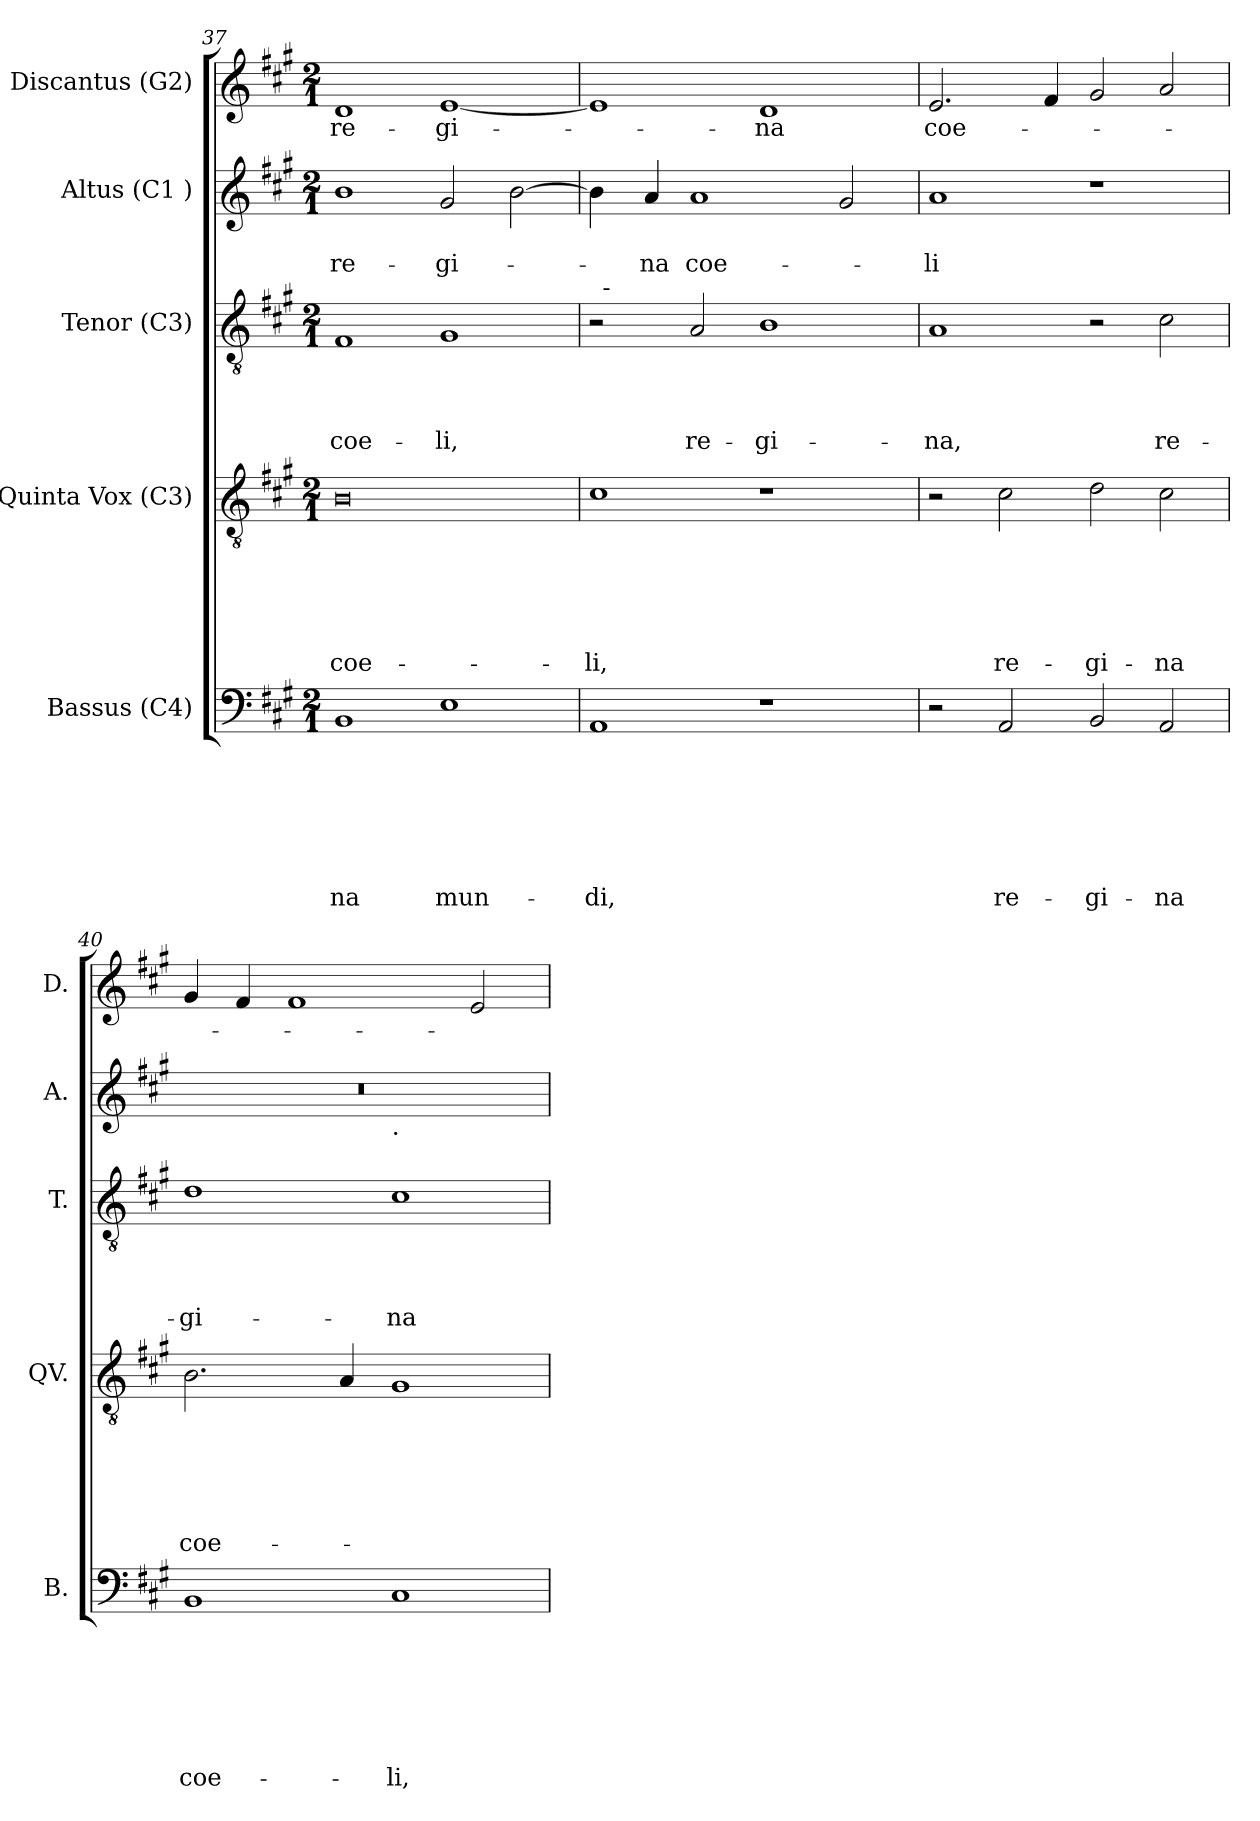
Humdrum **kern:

**kern	**text	**text	**text	**text	**text	**text	**text	**kern	**text	**text	**text	**text	**text	**text	**kern	**text	**text	**text	**text	**kern	**text	**text	**kern	**text
*part5	*part5	*part5	*part5	*part5	*part5	*part5	*part5	*part4	*part4	*part4	*part4	*part4	*part4	*part4	*part3	*part3	*part3	*part3	*part3	*part2	*part2	*part2	*part1	*part1
*staff5	*staff5	*staff5	*staff5	*staff5	*staff5	*staff5	*staff5	*staff4	*staff4	*staff4	*staff4	*staff4	*staff4	*staff4	*staff3	*staff3	*staff3	*staff3	*staff3	*staff2	*staff2	*staff2	*staff1	*staff1
*I"Bassus (C4)	*	*	*	*	*	*	*	*I"Quinta Vox (C3)	*	*	*	*	*	*	*I"Tenor (C3)	*	*	*	*	*I"Altus (C1 )	*	*	*I"Discantus (G2)	*
*I'B.	*	*	*	*	*	*	*	*I'QV.	*	*	*	*	*	*	*I'T.	*	*	*	*	*I'A.	*	*	*I'D.	*
*clefF4	*	*	*	*	*	*	*	*clefGv2	*	*	*	*	*	*	*clefGv2	*	*	*	*	*clefG2	*	*	*clefG2	*
*k[f#c#g#]	*	*	*	*	*	*	*	*k[f#c#g#]	*	*	*	*	*	*	*k[f#c#g#]	*	*	*	*	*k[f#c#g#]	*	*	*k[f#c#g#]	*
*A:	*	*	*	*	*	*	*	*A:	*	*	*	*	*	*	*A:	*	*	*	*	*A:	*	*	*A:	*
*M2/1	*	*	*	*	*	*	*	*M2/1	*	*	*	*	*	*	*M2/1	*	*	*	*	*M2/1	*	*	*M2/1	*
=37	=37	=37	=37	=37	=37	=37	=37	=37	=37	=37	=37	=37	=37	=37	=37	=37	=37	=37	=37	=37	=37	=37	=37	=37
!	!	!	!	!	!	!	!LO:LY:b	!	!	!	!	!	!	!LO:LY:b	!	!	!	!	!LO:LY:b	!	!	!LO:LY:b	!	!LO:LY:b
1BB	.	.	.	.	.	.	-na	0B	.	.	.	.	.	coe-	1F#	.	.	.	coe-	1b	.	re-	1d	re-
!	!	!	!	!	!	!	!LO:LY:b	!	!	!	!	!	!	!	!	!	!	!	!LO:LY:b	!	!	!LO:LY:b	!	!LO:LY:b
1E	.	.	.	.	.	.	mun-	.	.	.	.	.	.	.	1G#	.	.	.	-li,	2g#/	.	-gi-	[>1e	-gi-
.	.	.	.	.	.	.	.	.	.	.	.	.	.	.	.	.	.	.	.	[>2b\	.	.	.	.
!!LO:PB:g=z
=38	=38	=38	=38	=38	=38	=38	=38	=38	=38	=38	=38	=38	=38	=38	=38	=38	=38	=38	=38	=38	=38	=38	=38	=38
!	!	!	!	!	!	!	!LO:LY:b	!	!	!	!	!	!	!LO:LY:b	!	!	!	!	!	!	!	!	!	!
*	*	*	*	*	*	*	*	*	*	*	*	*	*	*	*^	*	*	*	*	*	*	*	*	*
1AA	.	.	.	.	.	.	-di,	1c#	.	.	.	.	.	-li,	2r	32ryy	.	.	.	.	4b\]	.	.	1e]	.
!	!	!	!	!	!	!	!	!	!	!	!	!	!	!	!	!LO:TX:a:t=-	!	!	!	!	!	!	!	!	!
.	.	.	.	.	.	.	.	.	.	.	.	.	.	.	.	1ryy	.	.	.	.	.	.	.	.	.
!	!	!	!	!	!	!	!	!	!	!	!	!	!	!	!	!	!	!	!	!	!	!	!LO:LY:b	!	!
.	.	.	.	.	.	.	.	.	.	.	.	.	.	.	.	.	.	.	.	.	4a/	.	-na	.	.
!	!	!	!	!	!	!	!	!	!	!	!	!	!	!	!	!	!	!	!	!LO:LY:b	!	!	!LO:LY:b	!	!
.	.	.	.	.	.	.	.	.	.	.	.	.	.	.	2A/	.	.	.	.	re-	1a	.	coe-	.	.
!	!	!	!	!	!	!	!	!	!	!	!	!	!	!	!	!	!	!	!	!LO:LY:b	!	!	!	!	!LO:LY:b
1r	.	.	.	.	.	.	.	1r	.	.	.	.	.	.	1B	.	.	.	.	-gi-	.	.	.	1d	-na
.	.	.	.	.	.	.	.	.	.	.	.	.	.	.	.	2ryy	.	.	.	.	.	.	.	.	.
.	.	.	.	.	.	.	.	.	.	.	.	.	.	.	.	.	.	.	.	.	2g#/	.	.	.	.
.	.	.	.	.	.	.	.	.	.	.	.	.	.	.	.	4...ryy	.	.	.	.	.	.	.	.	.
=39	=39	=39	=39	=39	=39	=39	=39	=39	=39	=39	=39	=39	=39	=39	=39	=39	=39	=39	=39	=39	=39	=39	=39	=39	=39
!	!	!	!	!	!	!	!	!	!	!	!	!	!	!	!	!	!	!	!	!LO:LY:b	!	!	!LO:LY:b:rj	!	!LO:LY:b
*	*	*	*	*	*	*	*	*	*	*	*	*	*	*	*v	*v	*	*	*	*	*	*	*	*	*
2r	.	.	.	.	.	.	.	2r	.	.	.	.	.	.	1A	.	.	.	-na,	1a	.	-li	2.e/	coe-
!	!	!	!	!	!	!	!LO:LY:b	!	!	!	!	!	!	!LO:LY:b	!	!	!	!	!	!	!	!	!	!
2AA/	.	.	.	.	.	.	re-	2c#\	.	.	.	.	.	re-	.	.	.	.	.	.	.	.	.	.
.	.	.	.	.	.	.	.	.	.	.	.	.	.	.	.	.	.	.	.	.	.	.	4f#/	.
!	!	!	!	!	!	!	!LO:LY:b	!	!	!	!	!	!	!LO:LY:b	!	!	!	!	!	!	!	!	!	!
2BB/	.	.	.	.	.	.	-gi-	2d\	.	.	.	.	.	-gi-	2r	.	.	.	.	1r	.	.	2g#/	.
!	!	!	!	!	!	!	!LO:LY:b	!	!	!	!	!	!	!LO:LY:b	!	!	!	!	!LO:LY:b	!	!	!	!	!
2AA/	.	.	.	.	.	.	-na	2c#\	.	.	.	.	.	-na	2c#\	.	.	.	re-	.	.	.	2a/	.
=40	=40	=40	=40	=40	=40	=40	=40	=40	=40	=40	=40	=40	=40	=40	=40	=40	=40	=40	=40	=40	=40	=40	=40	=40
!	!	!	!	!	!	!	!LO:LY:b	!	!	!	!	!	!	!LO:LY:b	!	!	!	!	!LO:LY:b	!	!	!	!	!
*	*	*	*	*	*	*	*	*	*	*	*	*	*	*	*	*	*	*	*	*^	*	*	*	*
1BB	.	.	.	.	.	.	coe-	2.B\	.	.	.	.	.	coe-	1d	.	.	.	-gi-	0r	1ryy	.	.	4g#/	.
.	.	.	.	.	.	.	.	.	.	.	.	.	.	.	.	.	.	.	.	.	.	.	.	4f#/	.
.	.	.	.	.	.	.	.	.	.	.	.	.	.	.	.	.	.	.	.	.	.	.	.	1f#	.
.	.	.	.	.	.	.	.	4A/	.	.	.	.	.	.	.	.	.	.	.	.	.	.	.	.	.
!	!	!	!	!	!	!	!	!	!	!	!	!	!	!	!	!	!	!	!	!	!LO:TX:b:t=.	!	!	!	!
!	!	!	!	!	!	!	!LO:LY:b	!	!	!	!	!	!	!	!	!	!	!	!LO:LY:b	!	!	!	!	!	!
1C#	.	.	.	.	.	.	-li,	1G#	.	.	.	.	.	.	1c#	.	.	.	-na	.	1ryy	.	.	.	.
.	.	.	.	.	.	.	.	.	.	.	.	.	.	.	.	.	.	.	.	.	.	.	.	2e/	.
*	*	*	*	*	*	*	*	*	*	*	*	*	*	*	*	*	*	*	*	*v	*v	*	*	*	*
=	=	=	=	=	=	=	=	=	=	=	=	=	=	=	=	=	=	=	=	=	=	=	=	=
*-	*-	*-	*-	*-	*-	*-	*-	*-	*-	*-	*-	*-	*-	*-	*-	*-	*-	*-	*-	*-	*-	*-	*-	*-
